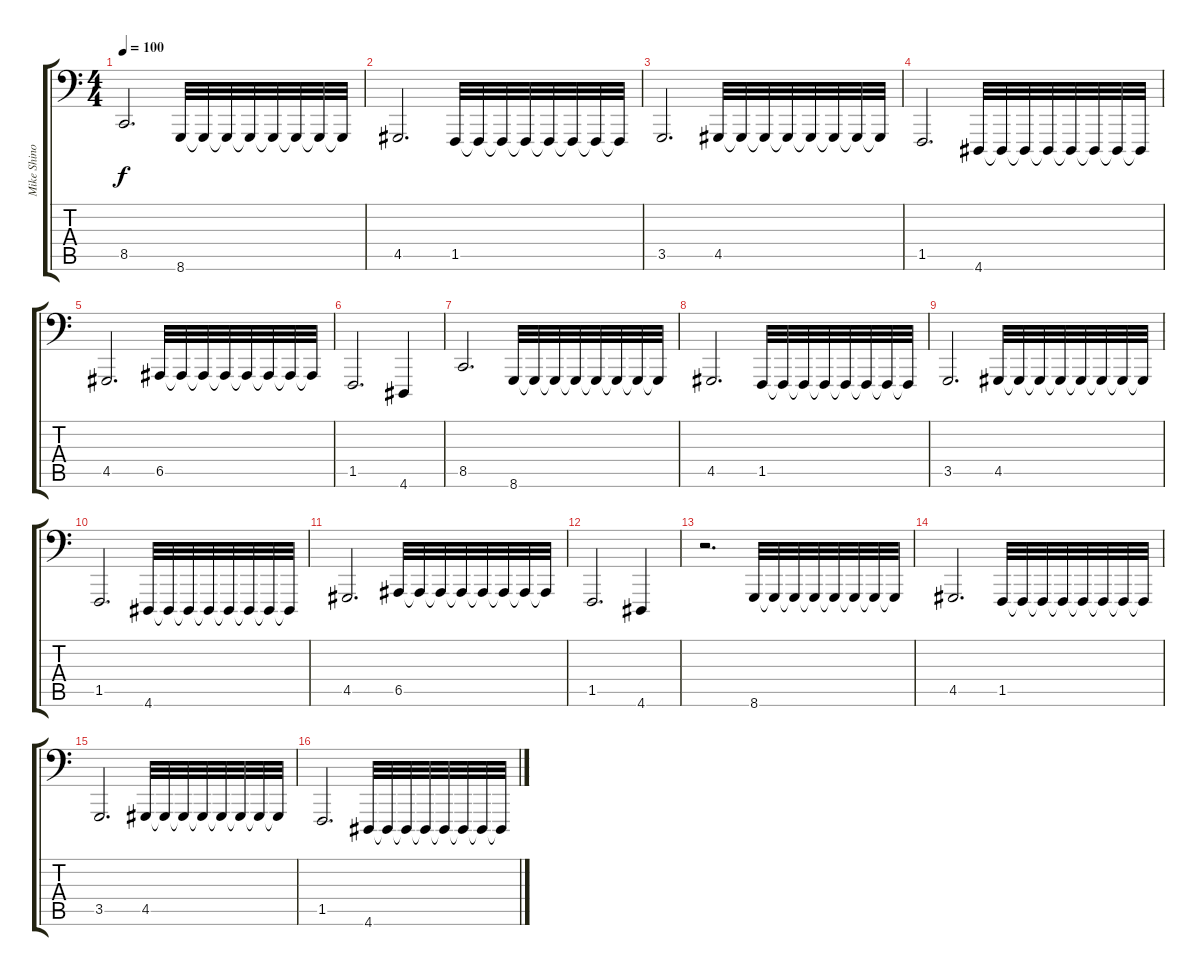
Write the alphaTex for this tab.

\track ("Mike Shinoda - Piano (left hand)" "Mike Shino") {instrument acousticgrandpiano}
\staff {score tabs}
\tuning (C3 G2 D2 A1 E1 B0) {hide}
\ts (4 4)
\tempo 100
\clef f4
\ks c
8.5.2{d dy f} 8.6.32{volume 7} 8.6{t}.32{volume 8} 8.6{t}.32{volume 8} 8.6{t}.32{volume 9} 8.6{t}.32{volume 10} 8.6{t}.32{volume 11} 8.6{t}.32{volume 12} 8.6{t}.32{volume 13} |
4.5.2{d} 1.5.32{volume 7} 1.5{t}.32{volume 8} 1.5{t}.32{volume 8} 1.5{t}.32{volume 9} 1.5{t}.32{volume 10} 1.5{t}.32{volume 11} 1.5{t}.32{volume 12} 1.5{t}.32{volume 13} |
3.5.2{d} 4.5.32{volume 7} 4.5{t}.32{volume 8} 4.5{t}.32{volume 8} 4.5{t}.32{volume 9} 4.5{t}.32{volume 10} 4.5{t}.32{volume 11} 4.5{t}.32{volume 12} 4.5{t}.32{volume 13} |
1.5.2{d} 4.6.32{volume 7} 4.6{t}.32{volume 8} 4.6{t}.32{volume 8} 4.6{t}.32{volume 9} 4.6{t}.32{volume 10} 4.6{t}.32{volume 11} 4.6{t}.32{volume 12} 4.6{t}.32{volume 13} |
4.5.2{d} 6.5.32{volume 7} 6.5{t}.32{volume 8} 6.5{t}.32{volume 8} 6.5{t}.32{volume 9} 6.5{t}.32{volume 10} 6.5{t}.32{volume 11} 6.5{t}.32{volume 12} 6.5{t}.32{volume 13} |
1.5.2{d} 4.6.4 |
8.5.2{d} 8.6.32{volume 7} 8.6{t}.32{volume 8} 8.6{t}.32{volume 8} 8.6{t}.32{volume 9} 8.6{t}.32{volume 10} 8.6{t}.32{volume 11} 8.6{t}.32{volume 12} 8.6{t}.32{volume 13} |
4.5.2{d} 1.5.32{volume 7} 1.5{t}.32{volume 8} 1.5{t}.32{volume 8} 1.5{t}.32{volume 9} 1.5{t}.32{volume 10} 1.5{t}.32{volume 11} 1.5{t}.32{volume 12} 1.5{t}.32{volume 13} |
3.5.2{d} 4.5.32{volume 7} 4.5{t}.32{volume 8} 4.5{t}.32{volume 8} 4.5{t}.32{volume 9} 4.5{t}.32{volume 10} 4.5{t}.32{volume 11} 4.5{t}.32{volume 12} 4.5{t}.32{volume 13} |
1.5.2{d} 4.6.32{volume 7} 4.6{t}.32{volume 8} 4.6{t}.32{volume 8} 4.6{t}.32{volume 9} 4.6{t}.32{volume 10} 4.6{t}.32{volume 11} 4.6{t}.32{volume 12} 4.6{t}.32{volume 13} |
4.5.2{d} 6.5.32{volume 7} 6.5{t}.32{volume 8} 6.5{t}.32{volume 8} 6.5{t}.32{volume 9} 6.5{t}.32{volume 10} 6.5{t}.32{volume 11} 6.5{t}.32{volume 12} 6.5{t}.32{volume 13} |
1.5.2{d} 4.6.4 |
r.2{d} 8.6.32{volume 7} 8.6{t}.32{volume 8} 8.6{t}.32{volume 8} 8.6{t}.32{volume 9} 8.6{t}.32{volume 10} 8.6{t}.32{volume 11} 8.6{t}.32{volume 12} 8.6{t}.32{volume 13} |
4.5.2{d} 1.5.32{volume 7} 1.5{t}.32{volume 8} 1.5{t}.32{volume 8} 1.5{t}.32{volume 9} 1.5{t}.32{volume 10} 1.5{t}.32{volume 11} 1.5{t}.32{volume 12} 1.5{t}.32{volume 13} |
3.5.2{d} 4.5.32{volume 7} 4.5{t}.32{volume 8} 4.5{t}.32{volume 8} 4.5{t}.32{volume 9} 4.5{t}.32{volume 10} 4.5{t}.32{volume 11} 4.5{t}.32{volume 12} 4.5{t}.32{volume 13} |
1.5.2{d} 4.6.32{volume 7} 4.6{t}.32{volume 8} 4.6{t}.32{volume 8} 4.6{t}.32{volume 9} 4.6{t}.32{volume 10} 4.6{t}.32{volume 11} 4.6{t}.32{volume 12} 4.6{t}.32{volume 13}
